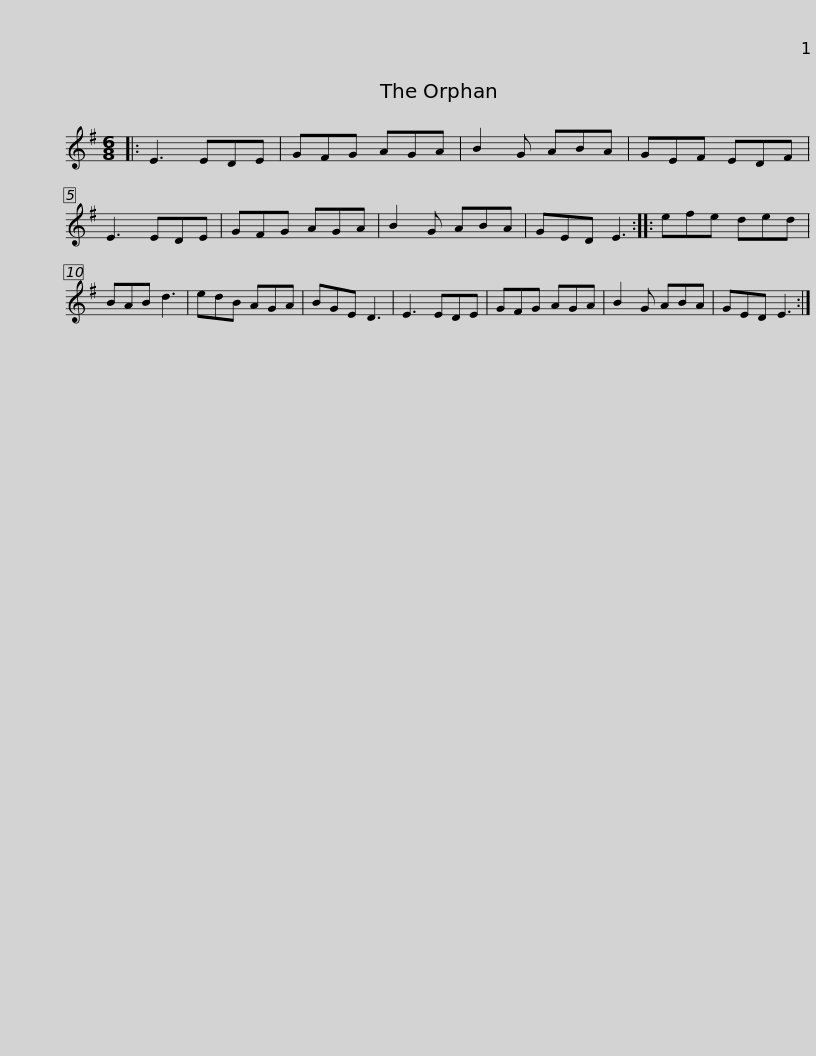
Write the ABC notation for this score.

X:1
L:1/8
M:6/8
I:linebreak $
K:Emin
V:1 treble
V:1
|: E3 EDE | GFG AGA | B2 G ABA | GEF EDF | E3 EDE | %5
 GFG AGA | B2 G ABA | GED E3 ::$ efe ded | BAB d3 | %10
 edB AGA | BGE D3 | E3 EDE | GFG AGA | B2 G ABA | %15
 GED E3 :| %16
